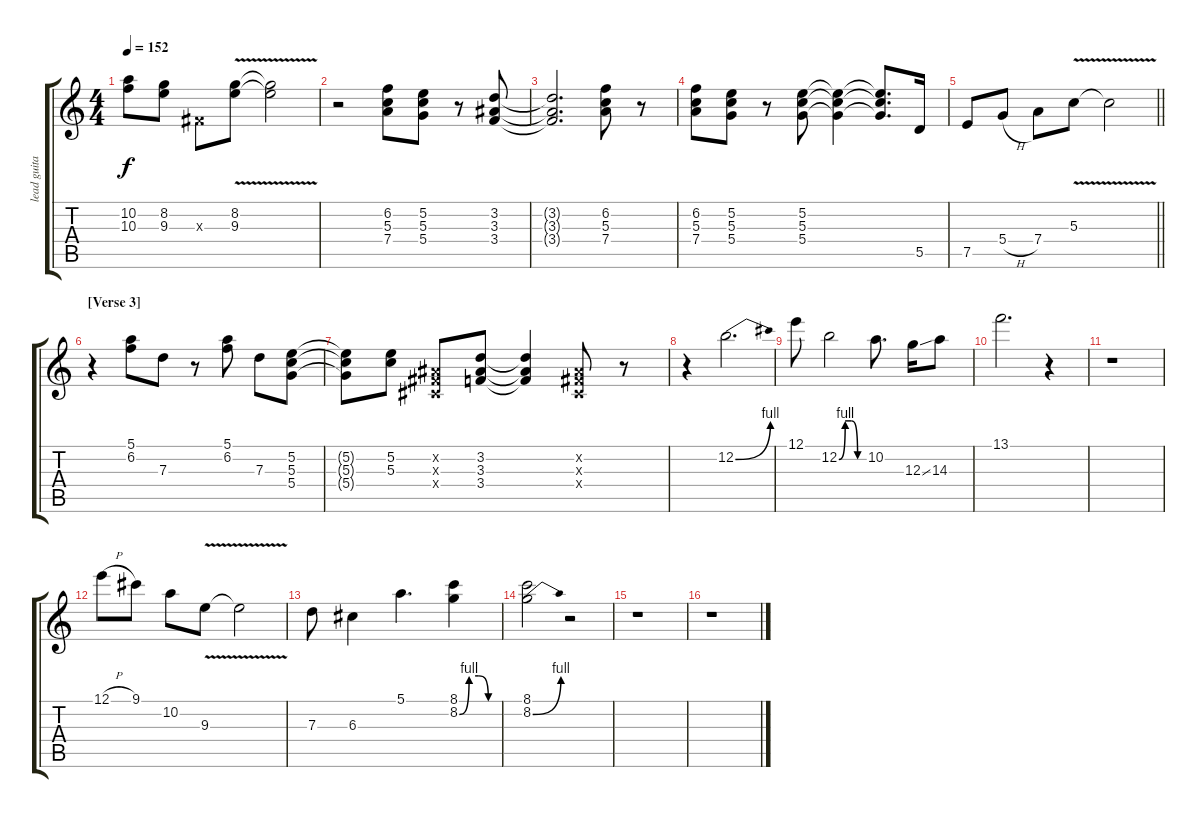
\track ("lead guitar" "lead guita") {instrument electricguitarclean}
\staff {score tabs}
\tuning (E4 B3 G3 D3 A2 E2) {hide}
\ts (4 4)
\tempo 152
\clef g2
\ks c
(10.2 10.3).8{dy f} (8.2 9.3).8 -1.3{x}.8 (8.2{v} 9.3{v}).8 (8.2{t} 9.3{t}).2 |
r.2 (6.2 5.3 7.4).8 (5.2 5.3 5.4).8 r.8 (3.2 3.3 3.4).8 |
(3.2{t} 3.3{t} 3.4{t}).2{d} (6.2 5.3 7.4).8 r.8 |
(6.2 5.3 7.4).8 (5.2 5.3 5.4).8 r.8 (5.2 5.3 5.4).8 (5.2{t} 5.3{t} 5.4{t}).4 (5.2{t} 5.3{t} 5.4{t}).8{d} 5.5.16 |
\barLineRight lightlight
7.5.8 5.4{h}.8 7.4.8 5.3{v}.8 5.3{t}.2 |
\section ("" "[Verse 3]")
r.4 (5.1 6.2).8 7.3.8 r.8 (5.1 6.2).8 7.3.8 (5.2 5.3 5.4).8 |
(5.2{t} 5.3{t} 5.4{t}).8 (5.2 5.3).8 (-1.2{x} -1.3{x} -1.4{x}).8 (3.2 3.3 3.4).8 (3.2{t} 3.3{t} 3.4{t}).4 (-1.2{x} -1.3{x} -1.4{x}).8 r.8 |
r.4 12.2{be (bend 0 0 60 4)}.2{d} |
12.1.8 12.2{be (custom 0 0 15 4 30 4 45 0 60 0)}.2 10.2.8{d} 12.3{ss}.16 14.3.8 |
13.1.2{d} r.4 |
r.1 |
12.1{h}.8 9.1.8 10.2.8 9.3{v}.8 9.3{t}.2 |
7.3.8 6.3.4 5.1.4{d} (8.1 8.2{be (custom 0 0 15 4 30 4 45 0 60 0)}).4 |
(8.1 8.2{be (bend 0 0 60 4)}).2 r.2 |
r.1 |
r.1
